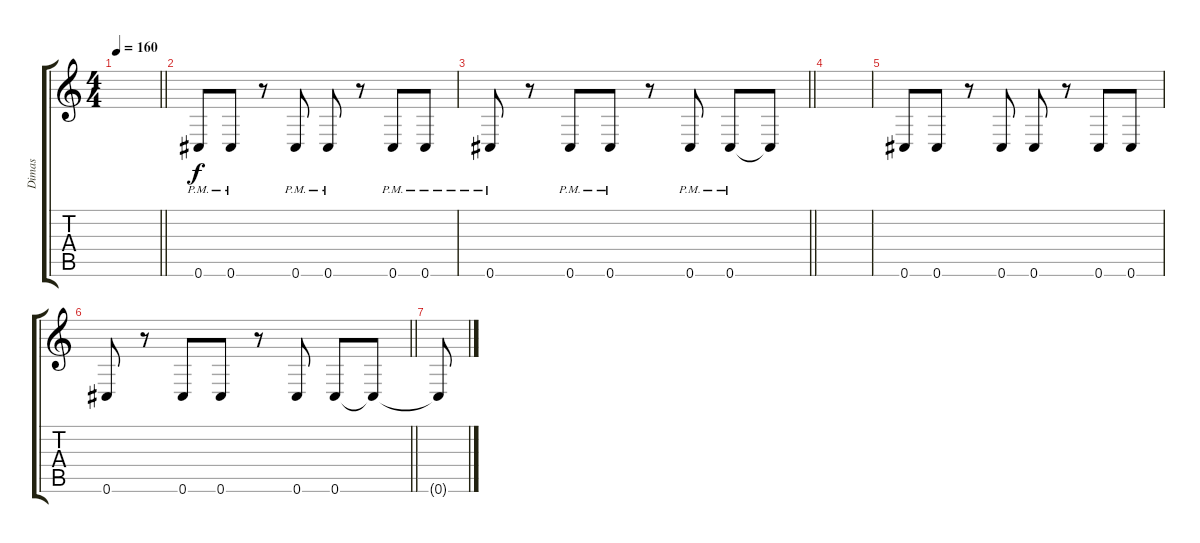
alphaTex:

\track ("Dimas" "Dimas") {instrument distortionguitar}
\staff {score tabs}
\tuning (Eb4 Bb3 Gb3 Db3 Ab2 Db2) {hide}
\ts (4 4)
\tempo 160
\clef g2
\barLineRight lightlight
\ks c
|
0.6{pm}.8 0.6{pm}.8 r.8 0.6{pm}.8 0.6{pm}.8 r.8 0.6{pm}.8 0.6{pm}.8 |
\barLineRight lightlight
0.6{pm}.8 r.8 0.6{pm}.8 0.6{pm}.8 r.8 0.6{pm}.8 0.6{pm}.8 0.6{t}.8 |
|
0.6.8 0.6.8 r.8 0.6.8 0.6.8 r.8 0.6.8 0.6.8 |
\barLineRight lightlight
0.6.8 r.8 0.6.8 0.6.8 r.8 0.6.8 0.6.8 0.6{t}.8 |
0.6{t}.8
